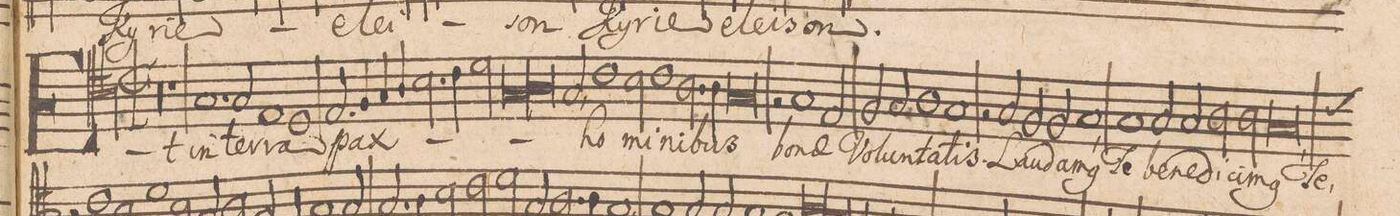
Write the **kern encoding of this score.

**kern	**text
*I"TENOR.	*
*clefC4	*
*k[]	*
*met(c|)	*
*M2/1	*
00r	.
=2-	=2-
=3-	=3-
1r	.
1.G/	Et
=4-	=4-
2G/	in
1E/	ter-
=5-	=5-
1D/	-ra
2.E/	pax
4F/	.
=6-	=6-
4G/	.
4A/	.
*2\right	*
2.B\	.
4c\	.
2d\	.
=7-	=7-
*lig	*
1G/	.
1A\	.
*Xlig	*
=8-	=8-
2G,</	.
1c\	ho-
2B\	-mi-
=9-	=9-
1c\	.
2.A\	.
4A\	-ni-
=10-	=10-
0G/	-bus
=11-	=11-
2r	.
1G/	bo-
2E/	-nae
=12-	=12-
2F/	Vo-
2G/	-lun-
1A\	-ta-
=13-	=13-
1G/	-tis.
2r	.
2G/	Lau-
=14-	=14-
2F/	-da-
2F/	-m(us)
1G/,<	Te
=15-	=15-
1G/	be-
2G/	-ne-
2G/	-di-
=16-	=16-
2A\	-ci-
2A\	-m(us)
*custos:C	*
0G/	Te,
=17-	=17-
*-	*-
